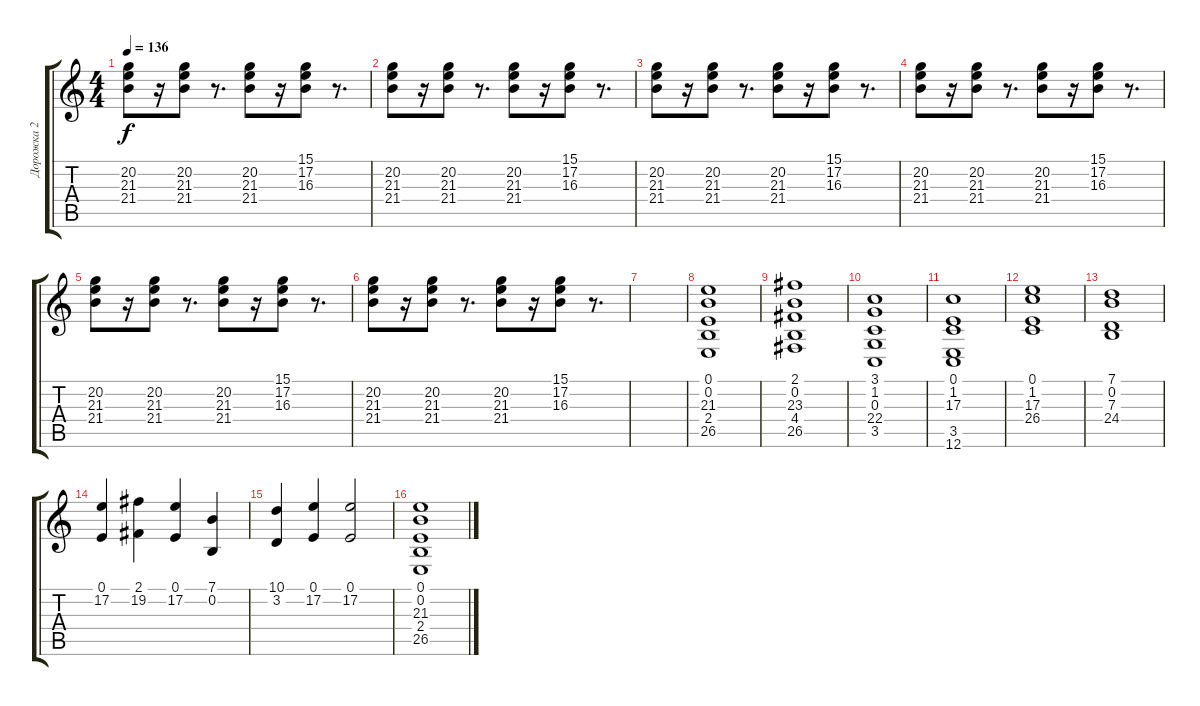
\track ("Дорожка 2" "Дорожка 2") {instrument stringensemble1}
\staff {score tabs}
\tuning (E4 B3 G3 D3 A2 E2) {hide}
\ts (4 4)
\tempo 136
\clef g2
\ks c
(20.2 21.3 21.4).8{dy f} r.16 (20.2 21.3 21.4).8 r.8{d} (20.2 21.3 21.4).8 r.16 (15.1 17.2 16.3).8 r.8{d} |
(20.2 21.3 21.4).8 r.16 (20.2 21.3 21.4).8 r.8{d} (20.2 21.3 21.4).8 r.16 (15.1 17.2 16.3).8 r.8{d} |
(20.2 21.3 21.4).8 r.16 (20.2 21.3 21.4).8 r.8{d} (20.2 21.3 21.4).8 r.16 (15.1 17.2 16.3).8 r.8{d} |
(20.2 21.3 21.4).8 r.16 (20.2 21.3 21.4).8 r.8{d} (20.2 21.3 21.4).8 r.16 (15.1 17.2 16.3).8 r.8{d} |
(20.2 21.3 21.4).8 r.16 (20.2 21.3 21.4).8 r.8{d} (20.2 21.3 21.4).8 r.16 (15.1 17.2 16.3).8 r.8{d} |
(20.2 21.3 21.4).8 r.16 (20.2 21.3 21.4).8 r.8{d} (20.2 21.3 21.4).8 r.16 (15.1 17.2 16.3).8 r.8{d} |
|
(0.1 0.2 21.3 2.4 26.5).1{volume 16 instrument synthstrings2} |
(2.1 0.2 23.3 4.4 26.5).1 |
(3.1 1.2 0.3 22.4 3.5).1 |
(0.1 1.2 17.3 3.5 12.6).1 |
(0.1 1.2 17.3 26.4).1 |
(7.1 0.2 7.3 24.4).1 |
(0.1 17.2).4 (2.1 19.2).4 (0.1 17.2).4 (7.1 0.2).4 |
(10.1 3.2).4 (0.1 17.2).4 (0.1 17.2).2 |
(0.1 0.2 21.3 2.4 26.5).1{instrument synthstrings2}
